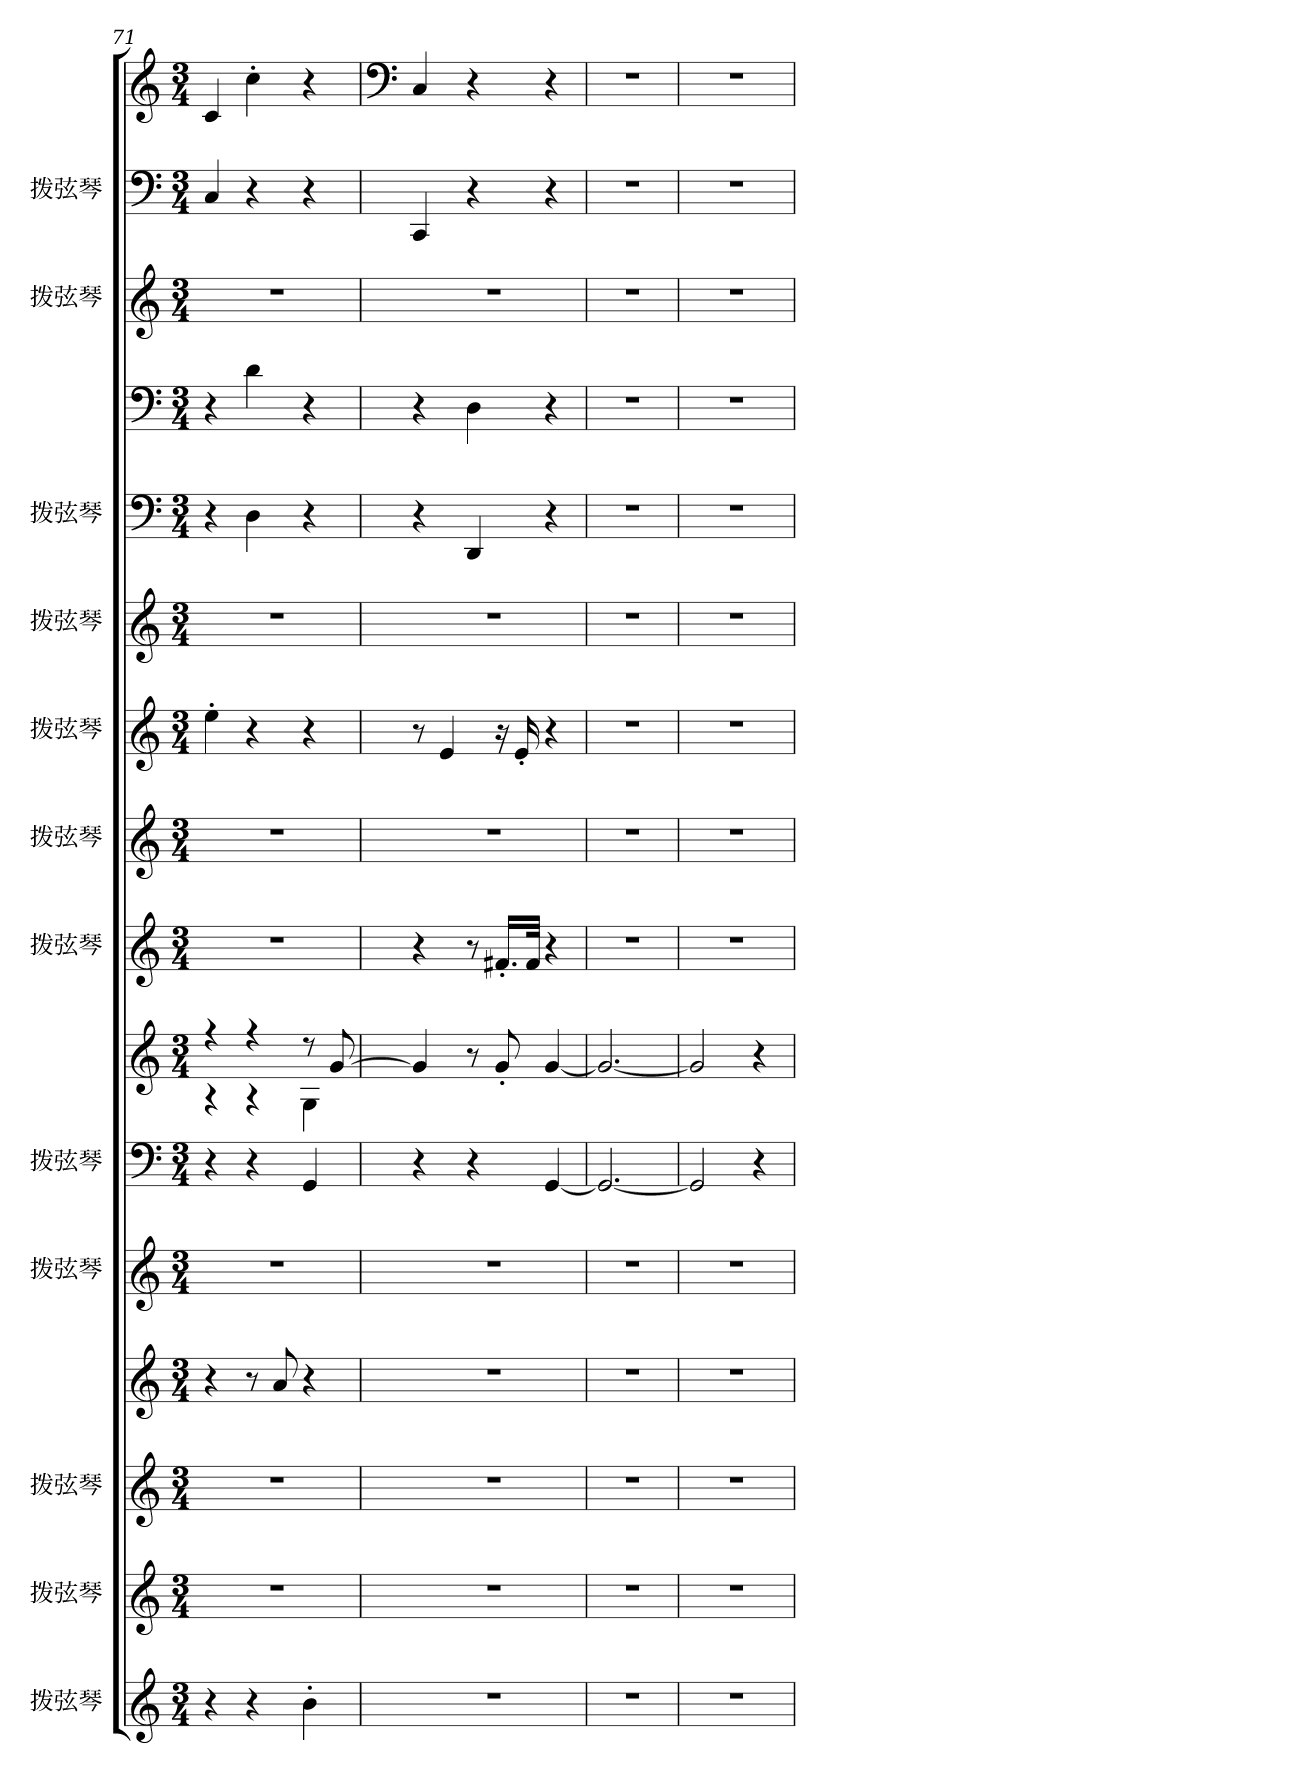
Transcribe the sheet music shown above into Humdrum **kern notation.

**kern	**kern	**kern	**kern	**kern	**kern	**kern	**kern	**kern	**kern	**kern	**kern	**kern	**kern	**kern	**kern
*part12	*part11	*part10	*part10	*part9	*part8	*part8	*part7	*part6	*part5	*part4	*part3	*part3	*part2	*part1	*part1
*staff16	*staff15	*staff14	*staff13	*staff12	*staff11	*staff10	*staff9	*staff8	*staff7	*staff6	*staff5	*staff4	*staff3	*staff2	*staff1
*I"拨弦琴	*I"拨弦琴	*I"拨弦琴	*	*I"拨弦琴	*I"拨弦琴	*	*I"拨弦琴	*I"拨弦琴	*I"拨弦琴	*I"拨弦琴	*I"拨弦琴	*	*I"拨弦琴	*I"拨弦琴	*
*clefG2	*clefG2	*clefG2	*clefG2	*clefG2	*clefF4	*clefG2	*clefG2	*clefG2	*clefG2	*clefG2	*clefF4	*clefF4	*clefG2	*clefF4	*clefG2
*k[]	*k[]	*k[]	*k[]	*k[]	*k[]	*k[]	*k[]	*k[]	*k[]	*k[]	*k[]	*k[]	*k[]	*k[]	*k[]
*M3/4	*M3/4	*M3/4	*M3/4	*M3/4	*M3/4	*M3/4	*M3/4	*M3/4	*M3/4	*M3/4	*M3/4	*M3/4	*M3/4	*M3/4	*M3/4
=71	=71	=71	=71	=71	=71	=71	=71	=71	=71	=71	=71	=71	=71	=71	=71
*	*	*	*	*	*	*^	*	*	*	*	*	*	*	*	*
4r	2.r	2.r	4r	2.r	4r	4r	4r	2.r	2.r	4ee'\	2.r	4r	4r	2.r	4C/	4c/
4r	.	.	8r	.	4r	4r	4r	.	.	4r	.	4D\	4d\	.	4r	4cc'\
.	.	.	8a/	.	.	.	.	.	.	.	.	.	.	.	.	.
4b'\	.	.	4r	.	4GG/	8r	4G\	.	.	4r	.	4r	4r	.	4r	4r
.	.	.	.	.	.	[8g/	.	.	.	.	.	.	.	.	.	.
*	*	*	*	*	*	*v	*v	*	*	*	*	*	*	*	*	*
=72	=72	=72	=72	=72	=72	=72	=72	=72	=72	=72	=72	=72	=72	=72	=72
*	*	*	*	*	*	*	*	*	*	*	*	*	*	*	*clefF4
2.r	2.r	2.r	2.r	2.r	4r	4g/]	4r	2.r	8r	2.r	4r	4r	2.r	4CC/	4C/
.	.	.	.	.	.	.	.	.	4e/	.	.	.	.	.	.
.	.	.	.	.	4r	8r	8r	.	.	.	4DD/	4D\	.	4r	4r
.	.	.	.	.	.	8g'/	16.f#X'/LL	.	16r	.	.	.	.	.	.
.	.	.	.	.	.	.	.	.	16e'/	.	.	.	.	.	.
.	.	.	.	.	.	.	32f#/JJk	.	.	.	.	.	.	.	.
.	.	.	.	.	[4GG/	[4g/	4r	.	4r	.	4r	4r	.	4r	4r
!!LO:PB:g=z
=73	=73	=73	=73	=73	=73	=73	=73	=73	=73	=73	=73	=73	=73	=73	=73
2.r	2.r	2.r	2.r	2.r	2.GG/_	2.g/_	2.r	2.r	2.r	2.r	2.r	2.r	2.r	2.r	2.r
=74	=74	=74	=74	=74	=74	=74	=74	=74	=74	=74	=74	=74	=74	=74	=74
2.r	2.r	2.r	2.r	2.r	2GG/]	2g/]	2.r	2.r	2.r	2.r	2.r	2.r	2.r	2.r	2.r
.	.	.	.	.	4r	4r	.	.	.	.	.	.	.	.	.
=	=	=	=	=	=	=	=	=	=	=	=	=	=	=	=
*-	*-	*-	*-	*-	*-	*-	*-	*-	*-	*-	*-	*-	*-	*-	*-
